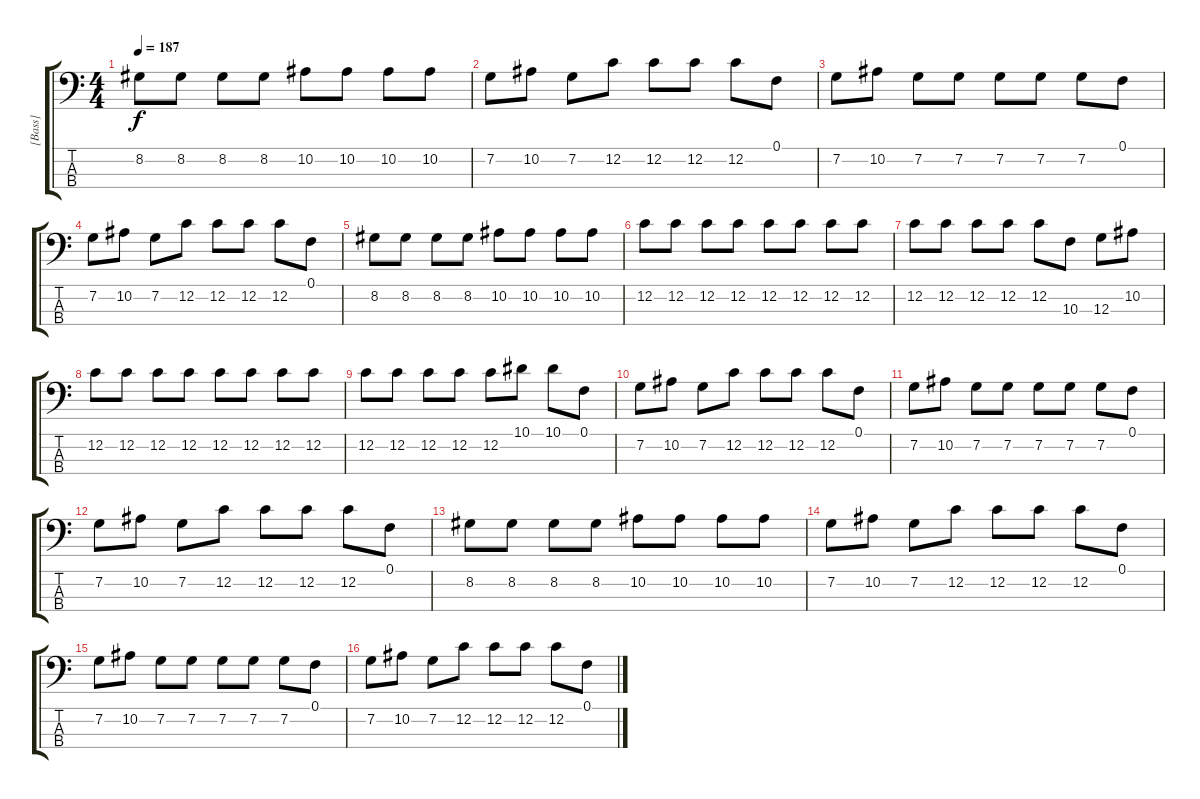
\track ("[Bass]" "[Bass]") {instrument electricbassfinger}
\staff {score tabs}
\tuning (F2 C2 G1 C1) {hide}
\ts (4 4)
\tempo 187
\clef f4
\ks c
8.2.8{dy f} 8.2.8 8.2.8 8.2.8 10.2.8 10.2.8 10.2.8 10.2.8 |
7.2.8 10.2.8 7.2.8 12.2.8 12.2.8 12.2.8 12.2.8 0.1.8 |
7.2.8 10.2.8 7.2.8 7.2.8 7.2.8 7.2.8 7.2.8 0.1.8 |
7.2.8 10.2.8 7.2.8 12.2.8 12.2.8 12.2.8 12.2.8 0.1.8 |
8.2.8 8.2.8 8.2.8 8.2.8 10.2.8 10.2.8 10.2.8 10.2.8 |
12.2.8 12.2.8 12.2.8 12.2.8 12.2.8 12.2.8 12.2.8 12.2.8 |
12.2.8 12.2.8 12.2.8 12.2.8 12.2.8 10.3.8 12.3.8 10.2.8 |
12.2.8 12.2.8 12.2.8 12.2.8 12.2.8 12.2.8 12.2.8 12.2.8 |
12.2.8 12.2.8 12.2.8 12.2.8 12.2.8 10.1.8 10.1.8 0.1.8 |
7.2.8 10.2.8 7.2.8 12.2.8 12.2.8 12.2.8 12.2.8 0.1.8 |
7.2.8 10.2.8 7.2.8 7.2.8 7.2.8 7.2.8 7.2.8 0.1.8 |
7.2.8 10.2.8 7.2.8 12.2.8 12.2.8 12.2.8 12.2.8 0.1.8 |
8.2.8 8.2.8 8.2.8 8.2.8 10.2.8 10.2.8 10.2.8 10.2.8 |
7.2.8 10.2.8 7.2.8 12.2.8 12.2.8 12.2.8 12.2.8 0.1.8 |
7.2.8 10.2.8 7.2.8 7.2.8 7.2.8 7.2.8 7.2.8 0.1.8 |
7.2.8 10.2.8 7.2.8 12.2.8 12.2.8 12.2.8 12.2.8 0.1.8
